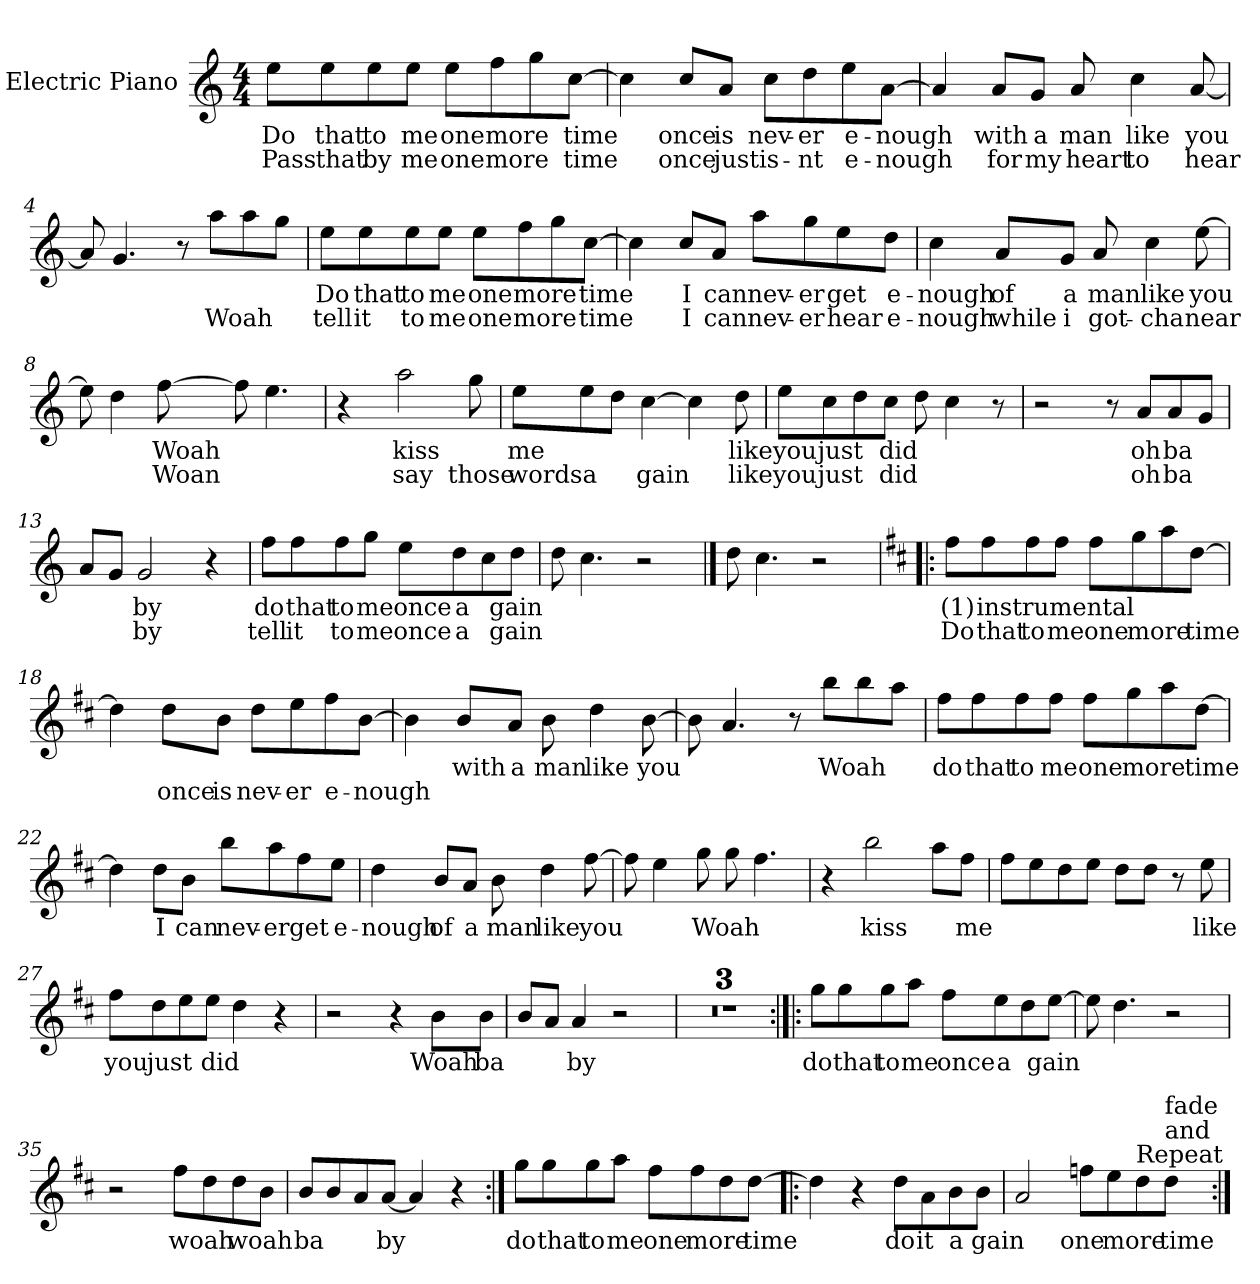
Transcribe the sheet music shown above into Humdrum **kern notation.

**kern	**text	**text
*part1	*part1	*part1
*staff1	*staff1	*staff1
*I"Electric Piano	*	*
*I'E.Pno	*	*
*clefG2	*	*
*k[]	*	*
*C:	*	*
*M4/4	*	*
=1	=1	=1
8ee\L	Do	Pass
8ee\	that	that
8ee\	to	by
8ee\J	me	me
8ee\L	one	one
8ff\	more	more
8gg\	.	.
[8cc\J	time	time
=2	=2	=2
4cc\]	.	.
8cc/L	once	once
8a/J	is	just
8cc\L	nev-	is-
8dd\	-er	-nt
8ee\	e-	e-
[8a\J	-nough	-nough
!!LO:LB:g=z
=3	=3	=3
4a/]	.	.
8a/L	with	for
8g/J	a	my
8a/	man	heart
4cc\	like	to
[8a/	you	hear
=4	=4	=4
8a/]	.	.
4.g/	.	.
8r	.	.
8aa\L	.	Woah
8aa\	.	.
8gg\J	.	.
=5	=5	=5
8ee\L	Do	tell
8ee\	that	it
8ee\	to	to
8ee\J	me	me
8ee\L	one	one
8ff\	more	more
8gg\	.	.
[8cc\J	time	time
!!LO:LB:g=z
=6	=6	=6
4cc\]	.	.
8cc/L	I	I
8a/J	can	can
8aa\L	nev-	nev-
8gg\	-er	-er
8ee\	get	hear
8dd\J	e-	e-
=7	=7	=7
4cc\	-nough	-nough
8a/L	of	while
8g/J	a	i
8a/	man	got-
4cc\	like	-cha
[8ee\	you	near
=8	=8	=8
8ee\]	.	.
4dd\	.	.
[8ff\	Woah	Woan
8ff\]	.	.
4.ee\	.	.
!!LO:LB:g=z
=9	=9	=9
!LO:N:vis=4	!	!
4.r	.	.
2aa\	kiss	say
8gg\	.	those
=10	=10	=10
8ee\L	me	words
8ee\	.	-a
8dd\J	.	.
[4cc\	.	gain
4cc\]	.	.
8dd\	like	like
=11	=11	=11
8ee\L	you	you
8cc\	just	just
8dd\	.	.
8cc\J	did	did
8dd\	.	.
4cc\	.	.
8r	.	.
=12	=12	=12
2r	.	.
8r	.	.
8a/L	oh	oh
8a/	ba	-ba
8g/J	.	.
!!LO:LB:g=z
=13	=13	=13
8a/L	.	.
8g/J	.	.
2g/	by	by
4r	.	.
=14	=14	=14
8ff\L	do	tell
8ff\	that	it
8ff\	to	to
8gg\J	me	me
8ee\L	once	once
8dd\	a	a
8cc\	.	.
8dd\J	gain	gain
=15	=15	=15
8dd\	.	.
4.cc\	.	.
2r	.	.
==16	==16	==16
8dd\	.	.
4.cc\	.	.
2r	.	.
!!LO:LB:g=z
=17!|:	=17!|:	=17!|:
*k[f#c#]	*	*
*D:	*	*
8ff#\L	(1)	Do
8ff#\	instrumental	that
8ff#\	.	to
8ff#\J	.	me
8ff#\L	.	one
8gg\	.	more
8aa\	.	.
[8dd\J	.	time
=18	=18	=18
4dd\]	.	.
8dd\L	.	once
8b\J	.	is
8dd\L	.	nev-
8ee\	.	-er
8ff#\	.	e-
[8b\J	.	-nough
!!LO:LB:g=z
=19	=19	=19
4b\]	.	.
8b/L	with	.
8a/J	a	.
8b\	man	.
4dd\	like	.
[8b\	you	.
=20	=20	=20
8b\]	.	.
4.a/	.	.
8r	.	.
8bb\L	Woah	.
8bb\	.	.
8aa\J	.	.
=21	=21	=21
8ff#\L	do	.
8ff#\	that	.
8ff#\	to	.
8ff#\J	me	.
8ff#\L	one	.
8gg\	more	.
8aa\	.	.
[8dd\J	time	.
!!LO:PB:g=z
=22	=22	=22
4dd\]	.	.
8dd\L	I	.
8b\J	can	.
8bb\L	nev-	.
8aa\	-er	.
8ff#\	get	.
8ee\J	e-	.
=23	=23	=23
4dd\	-nough	.
8b/L	of	.
8a/J	a	.
8b\	man	.
4dd\	like	.
[8ff#\	you	.
=24	=24	=24
8ff#\]	.	.
4ee\	.	.
8gg\	Woah	.
8gg\	.	.
4.ff#\	.	.
!!LO:LB:g=z
=25	=25	=25
4r	.	.
2bb\	kiss	.
8aa\L	.	.
8ff#\J	me	.
=26	=26	=26
8ff#\L	.	.
8ee\	.	.
8dd\	.	.
8ee\J	.	.
8dd\L	.	.
8dd\J	.	.
8r	.	.
8ee\	like	.
=27	=27	=27
8ff#\L	you	.
8dd\	just	.
8ee\	.	.
8ee\J	did	.
4dd\	.	.
4r	.	.
=28	=28	=28
2r	.	.
4r	.	.
8b\L	Woah	.
8b\J	ba	.
=29	=29	=29
8b/L	.	.
8a/J	.	.
4a/	by	.
2r	.	.
!!LO:LB:g=z
=30	=30	=30
1r	.	.
=31	=31	=31
1r	.	.
=32	=32	=32
1r	.	.
=33:|!|:	=33:|!|:	=33:|!|:
8gg\L	do	.
8gg\	that	.
8gg\	to	.
8aa\J	me	.
8ff#\L	once	.
8ee\	-a	.
8dd\	.	.
[8ee\J	gain	.
=34	=34	=34
8ee\]	.	.
4.dd\	.	.
2r	.	.
=35	=35	=35
2r	.	.
8ff#\L	woah	.
8dd\	.	.
8dd\	woah	.
8b\J	.	.
!!LO:LB:g=z
=36	=36	=36
8b/L	ba	.
8b/	.	.
8a/	.	.
[8a/J	by	.
4a/]	.	.
4r	.	.
=37:|!	=37:|!	=37:|!
8gg\L	do	.
8gg\	that	.
8gg\	to	.
8aa\J	me	.
8ff#\L	one	.
8ff#\	more	.
8dd\	.	.
[8dd\J	time	.
=38!|:	=38!|:	=38!|:
4dd\]	.	.
4r	.	.
8dd\L	do	.
8a\	it	.
8b\	a	.
8b\J	gain	.
!!LO:LB:g=z
=39	=39	=39
2a/	.	.
8ffn\L	one	.
8ee\	more	.
!LO:TX:a:t=Repeat	!	!
8dd\	.	.
!LO:TX:a:t=and	!	!
!LO:TX:a:t=fade	!	!
8dd\J	time	.
=:|!	=:|!	=:|!
*-	*-	*-
